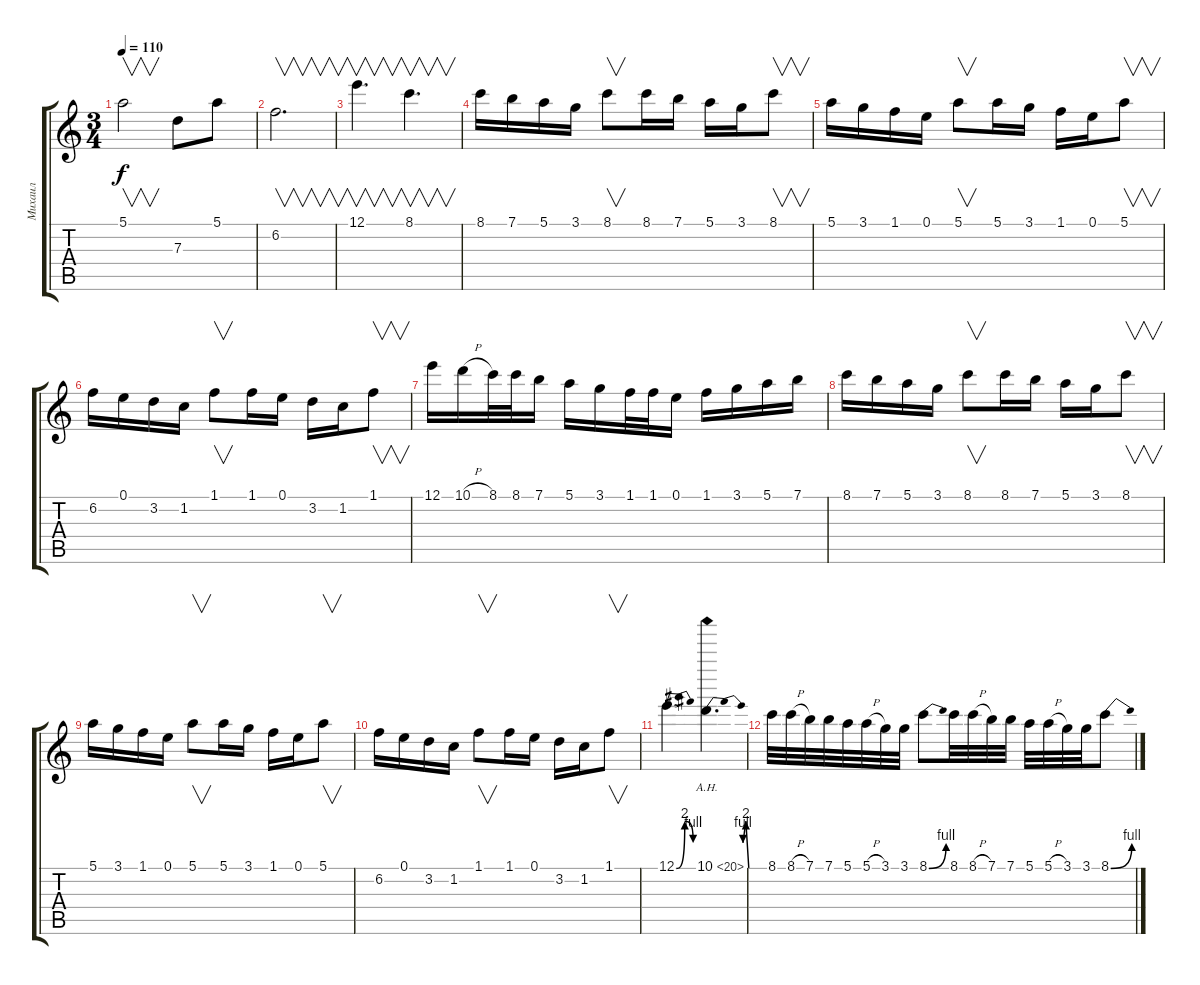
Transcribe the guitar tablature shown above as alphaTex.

\track ("Михаил" "Михаил") {instrument distortionguitar}
\staff {score tabs}
\tuning (E4 B3 G3 D3 A2 E2) {hide}
\ts (3 4)
\tempo 110
\clef g2
\ks c
5.1.2{v dy f} 7.3.8 5.1.8 |
6.2.2{v d} |
12.1.4{v d} 8.1.4{v d} |
8.1.16 7.1.16 5.1.16 3.1.16 8.1.8{v} 8.1.16 7.1.16 5.1.16 3.1.16 8.1.8{v} |
5.1.16 3.1.16 1.1.16 0.1.16 5.1.8{v} 5.1.16 3.1.16 1.1.16 0.1.16 5.1.8{v} |
6.2.16 0.1.16 3.2.16 1.2.16 1.1.8{v} 1.1.16 0.1.16 3.2.16 1.2.16 1.1.8{v} |
12.1.16 10.1{h}.16 8.1.32 8.1.32 7.1.16 5.1.16 3.1.16 1.1.32 1.1.32 0.1.16 1.1.16 3.1.16 5.1.16 7.1.16 |
8.1.16 7.1.16 5.1.16 3.1.16 8.1.8{v} 8.1.16 7.1.16 5.1.16 3.1.16 8.1.8{v} |
5.1.16 3.1.16 1.1.16 0.1.16 5.1.8{v} 5.1.16 3.1.16 1.1.16 0.1.16 5.1.8{v} |
6.2.16 0.1.16 3.2.16 1.2.16 1.1.8{v} 1.1.16 0.1.16 3.2.16 1.2.16 1.1.8{v} |
12.1{be (bendrelease 0 0 15 8 15 8 60 4)}.4{d} 10.1{be (bendrelease 0 0 15 8 15 8 60 4) ah 10}.4{d} |
8.1.32 8.1{h}.32 7.1.32 7.1.32 5.1.32 5.1{h}.32 3.1.32 3.1.32 8.1{be (bend 0 0 60 4)}.8 8.1.32 8.1{h}.32 7.1.32 7.1.32 5.1.32 5.1{h}.32 3.1.32 3.1.32 8.1{be (bend 0 0 60 4)}.8
